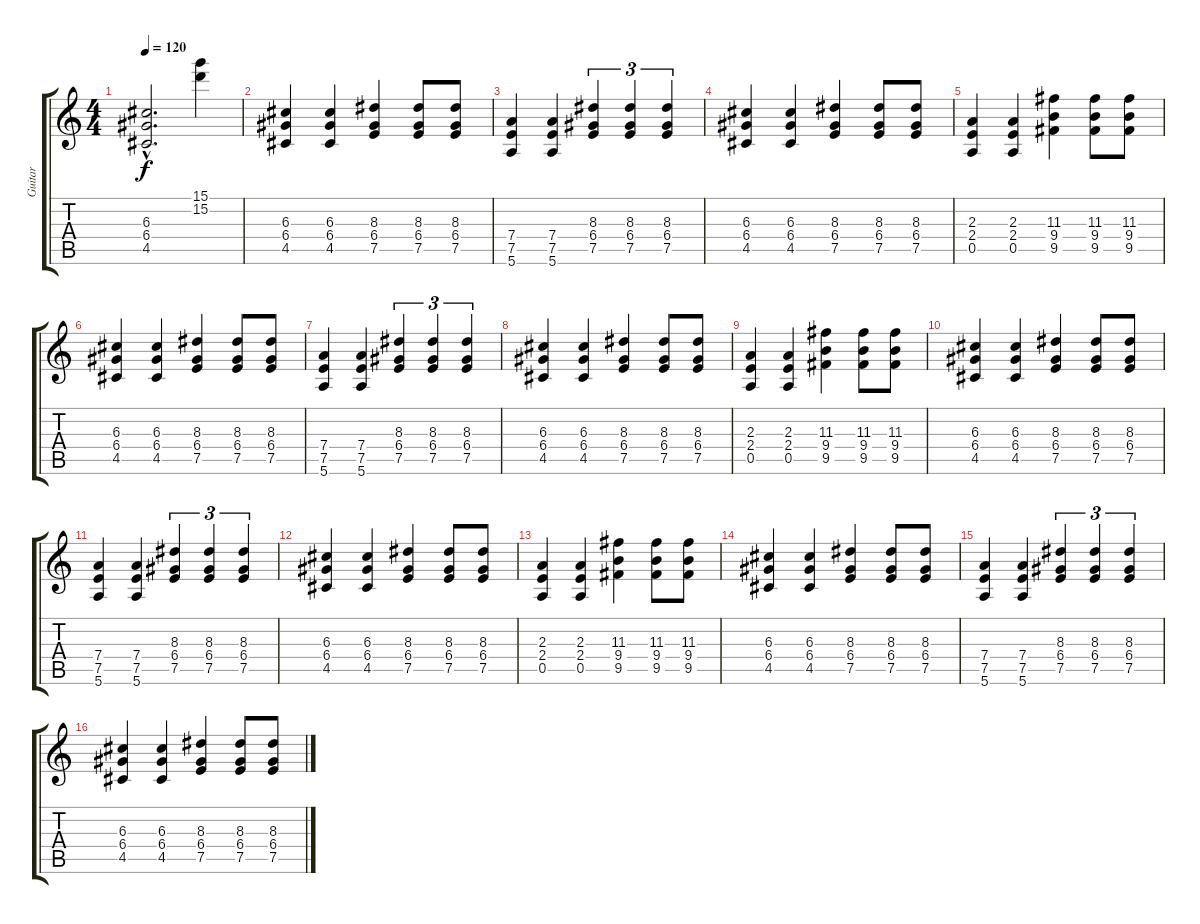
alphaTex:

\track ("Guitar" "Guitar") {instrument distortionguitar}
\staff {score tabs}
\tuning (E4 B3 G3 D3 A2 E2) {hide}
\ts (4 4)
\tempo 120
\clef g2
\ks c
(6.3{hac t} 6.4{hac t} 4.5{hac t}).2{d dy f} (15.1 15.2).4 |
(6.3 6.4 4.5).4 (6.3 6.4 4.5).4 (8.3 6.4 7.5).4 (8.3 6.4 7.5).8 (8.3 6.4 7.5).8 |
(7.4 7.5 5.6).4 (7.4 7.5 5.6).4 (8.3 6.4 7.5).4{tu (3 2)} (8.3 6.4 7.5).4{tu (3 2)} (8.3 6.4 7.5).4{tu (3 2)} |
(6.3 6.4 4.5).4 (6.3 6.4 4.5).4 (8.3 6.4 7.5).4 (8.3 6.4 7.5).8 (8.3 6.4 7.5).8 |
(2.3 2.4 0.5).4 (2.3 2.4 0.5).4 (11.3 9.4 9.5).4 (11.3 9.4 9.5).8 (11.3 9.4 9.5).8 |
(6.3 6.4 4.5).4 (6.3 6.4 4.5).4 (8.3 6.4 7.5).4 (8.3 6.4 7.5).8 (8.3 6.4 7.5).8 |
(7.4 7.5 5.6).4 (7.4 7.5 5.6).4 (8.3 6.4 7.5).4{tu (3 2)} (8.3 6.4 7.5).4{tu (3 2)} (8.3 6.4 7.5).4{tu (3 2)} |
(6.3 6.4 4.5).4 (6.3 6.4 4.5).4 (8.3 6.4 7.5).4 (8.3 6.4 7.5).8 (8.3 6.4 7.5).8 |
(2.3 2.4 0.5).4 (2.3 2.4 0.5).4 (11.3 9.4 9.5).4 (11.3 9.4 9.5).8 (11.3 9.4 9.5).8 |
(6.3 6.4 4.5).4 (6.3 6.4 4.5).4 (8.3 6.4 7.5).4 (8.3 6.4 7.5).8 (8.3 6.4 7.5).8 |
(7.4 7.5 5.6).4 (7.4 7.5 5.6).4 (8.3 6.4 7.5).4{tu (3 2)} (8.3 6.4 7.5).4{tu (3 2)} (8.3 6.4 7.5).4{tu (3 2)} |
(6.3 6.4 4.5).4 (6.3 6.4 4.5).4 (8.3 6.4 7.5).4 (8.3 6.4 7.5).8 (8.3 6.4 7.5).8 |
(2.3 2.4 0.5).4 (2.3 2.4 0.5).4 (11.3 9.4 9.5).4 (11.3 9.4 9.5).8 (11.3 9.4 9.5).8 |
(6.3 6.4 4.5).4 (6.3 6.4 4.5).4 (8.3 6.4 7.5).4 (8.3 6.4 7.5).8 (8.3 6.4 7.5).8 |
(7.4 7.5 5.6).4 (7.4 7.5 5.6).4 (8.3 6.4 7.5).4{tu (3 2)} (8.3 6.4 7.5).4{tu (3 2)} (8.3 6.4 7.5).4{tu (3 2)} |
(6.3 6.4 4.5).4 (6.3 6.4 4.5).4 (8.3 6.4 7.5).4 (8.3 6.4 7.5).8 (8.3 6.4 7.5).8
